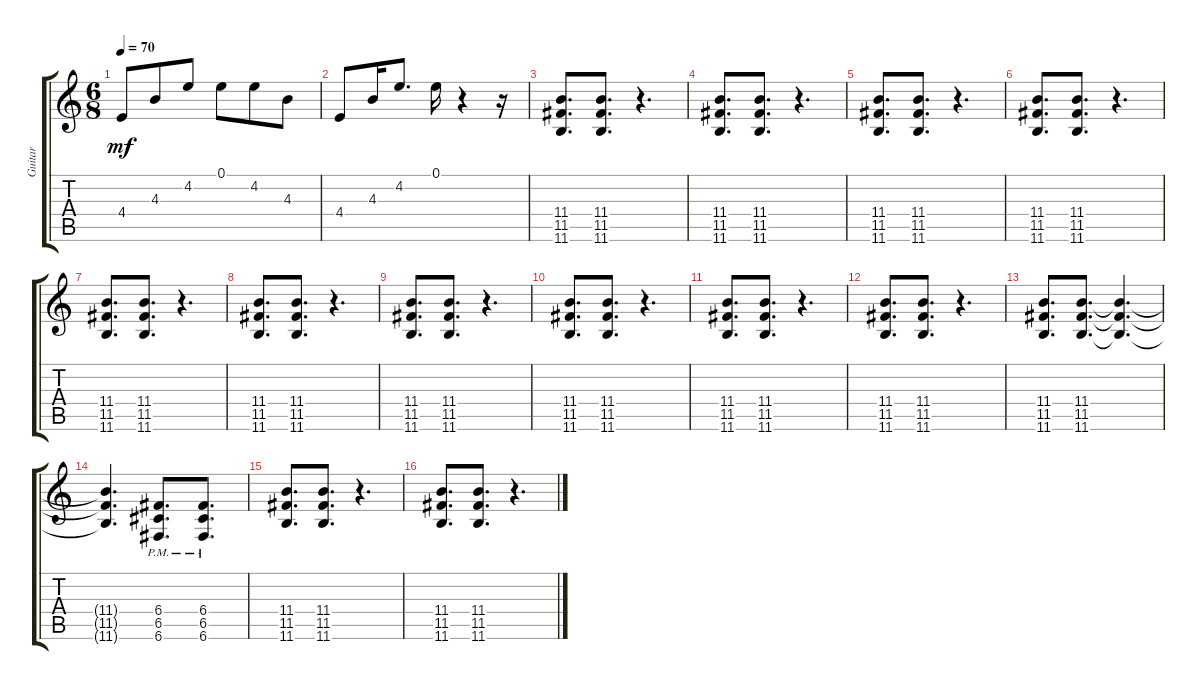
\track ("Guitar" "Guitar") {instrument distortionguitar}
\staff {score tabs}
\tuning (E4 C4 G3 C3 G2 C2) {hide}
\ts (6 8)
\tempo 70
\clef g2
\ks c
4.4.8{dy mf} 4.3.8 4.2.8 0.1.8 4.2.8 4.3.8 |
4.4.8 4.3.16 4.2.8{d} 0.1.16 r.4 r.16 |
(11.4 11.5 11.6).8{d} (11.4 11.5 11.6).8{d} r.4{d} |
(11.4 11.5 11.6).8{d} (11.4 11.5 11.6).8{d} r.4{d} |
(11.4 11.5 11.6).8{d} (11.4 11.5 11.6).8{d} r.4{d} |
(11.4 11.5 11.6).8{d} (11.4 11.5 11.6).8{d} r.4{d} |
(11.4 11.5 11.6).8{d} (11.4 11.5 11.6).8{d} r.4{d} |
(11.4 11.5 11.6).8{d} (11.4 11.5 11.6).8{d} r.4{d} |
(11.4 11.5 11.6).8{d} (11.4 11.5 11.6).8{d} r.4{d} |
(11.4 11.5 11.6).8{d} (11.4 11.5 11.6).8{d} r.4{d} |
(11.4 11.5 11.6).8{d} (11.4 11.5 11.6).8{d} r.4{d} |
(11.4 11.5 11.6).8{d} (11.4 11.5 11.6).8{d} r.4{d} |
(11.4 11.5 11.6).8{d} (11.4 11.5 11.6).8{d} (11.4{t} 11.5{t} 11.6{t}).4{d} |
(11.4{t} 11.5{t} 11.6{t}).4{d} (6.4{pm} 6.5{pm} 6.6{pm}).8{d} (6.4{pm} 6.5{pm} 6.6{pm}).8{d} |
(11.4 11.5 11.6).8{d} (11.4 11.5 11.6).8{d} r.4{d} |
(11.4 11.5 11.6).8{d} (11.4 11.5 11.6).8{d} r.4{d}
